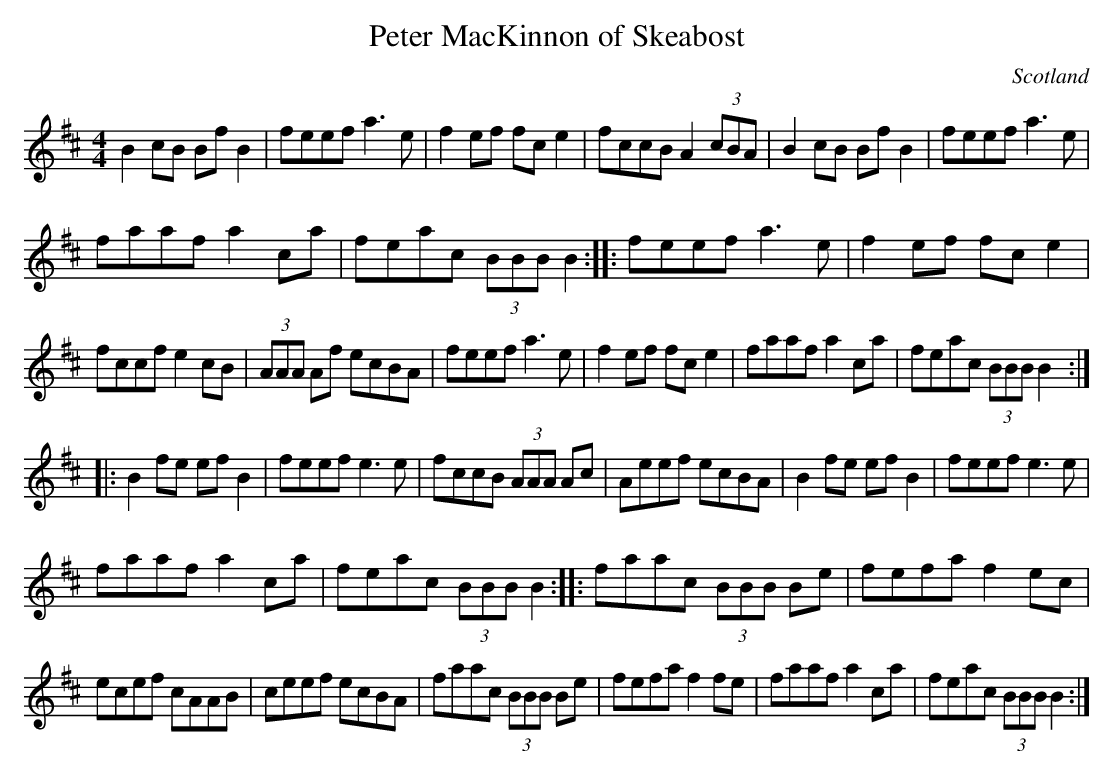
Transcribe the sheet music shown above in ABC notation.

X:1
T:Peter MacKinnon of Skeabost
M:4/4
O:Scotland
K:B min
B2cB BfB2|feef a3e|f2ef fce2|fccB A2(3cBA|\
B2cB BfB2|feef a3e|
faaf a2ca|feac (3BBBB2::\
feef a3e|f2ef fce2|
fccf e2cB|(3AAA Af ecBA|\
feef a3e|f2ef fce2|faaf a2ca|feac (3BBB B2::
B2fe efB2|feef e3e|fccB (3AAA Ac|Aeef ecBA|\
B2fe efB2|feef e3e|
faaf a2ca|feac (3BBB B2::\
faac (3BBB Be|fefa f2ec|
ecef cAAB|ceef ecBA|\
faac (3BBB Be|fefa f2fe|faaf a2ca|feac (3BBBB2:|
